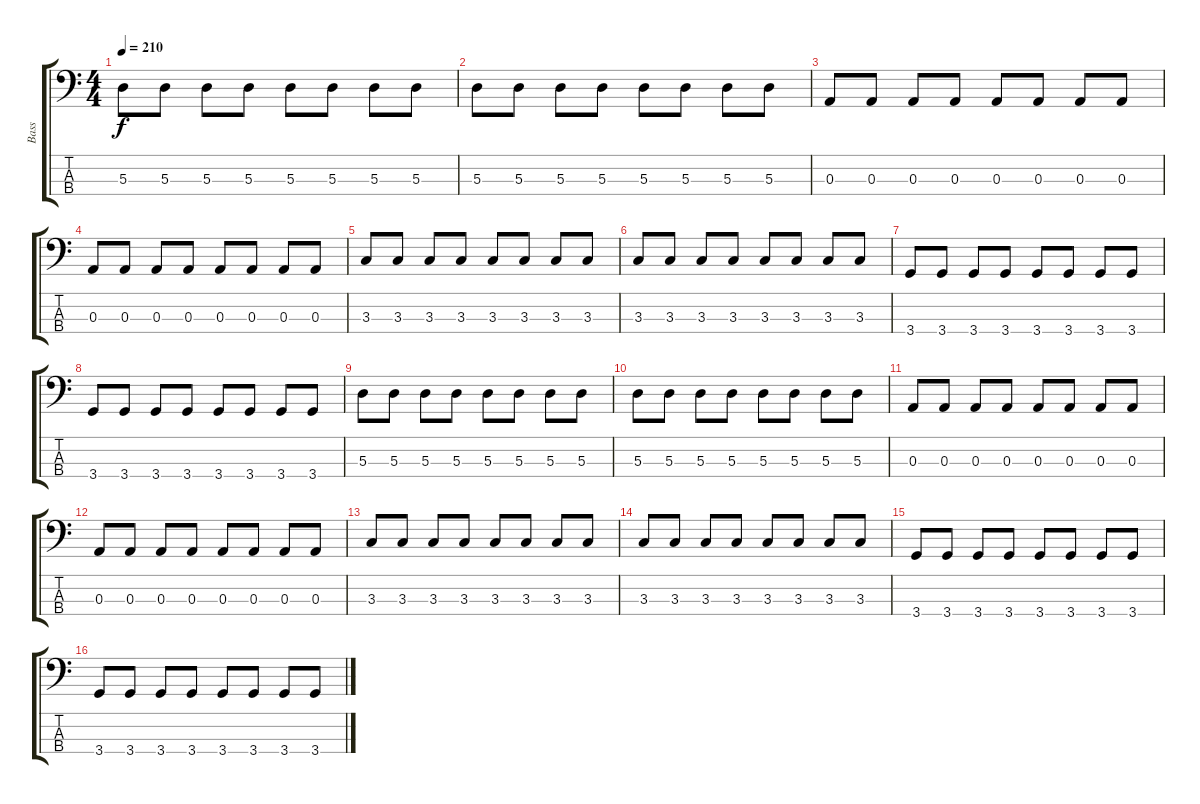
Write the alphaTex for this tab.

\track ("Bass" "Bass") {instrument electricbassfinger}
\staff {score tabs}
\tuning (G2 D2 A1 E1) {hide}
\ts (4 4)
\tempo 210
\clef f4
\ks c
5.3.8{dy f} 5.3.8 5.3.8 5.3.8 5.3.8 5.3.8 5.3.8 5.3.8 |
5.3.8 5.3.8 5.3.8 5.3.8 5.3.8 5.3.8 5.3.8 5.3.8 |
0.3.8 0.3.8 0.3.8 0.3.8 0.3.8 0.3.8 0.3.8 0.3.8 |
0.3.8 0.3.8 0.3.8 0.3.8 0.3.8 0.3.8 0.3.8 0.3.8 |
3.3.8 3.3.8 3.3.8 3.3.8 3.3.8 3.3.8 3.3.8 3.3.8 |
3.3.8 3.3.8 3.3.8 3.3.8 3.3.8 3.3.8 3.3.8 3.3.8 |
3.4.8 3.4.8 3.4.8 3.4.8 3.4.8 3.4.8 3.4.8 3.4.8 |
3.4.8 3.4.8 3.4.8 3.4.8 3.4.8 3.4.8 3.4.8 3.4.8 |
5.3.8 5.3.8 5.3.8 5.3.8 5.3.8 5.3.8 5.3.8 5.3.8 |
5.3.8 5.3.8 5.3.8 5.3.8 5.3.8 5.3.8 5.3.8 5.3.8 |
0.3.8 0.3.8 0.3.8 0.3.8 0.3.8 0.3.8 0.3.8 0.3.8 |
0.3.8 0.3.8 0.3.8 0.3.8 0.3.8 0.3.8 0.3.8 0.3.8 |
3.3.8 3.3.8 3.3.8 3.3.8 3.3.8 3.3.8 3.3.8 3.3.8 |
3.3.8 3.3.8 3.3.8 3.3.8 3.3.8 3.3.8 3.3.8 3.3.8 |
3.4.8 3.4.8 3.4.8 3.4.8 3.4.8 3.4.8 3.4.8 3.4.8 |
3.4.8 3.4.8 3.4.8 3.4.8 3.4.8 3.4.8 3.4.8 3.4.8
